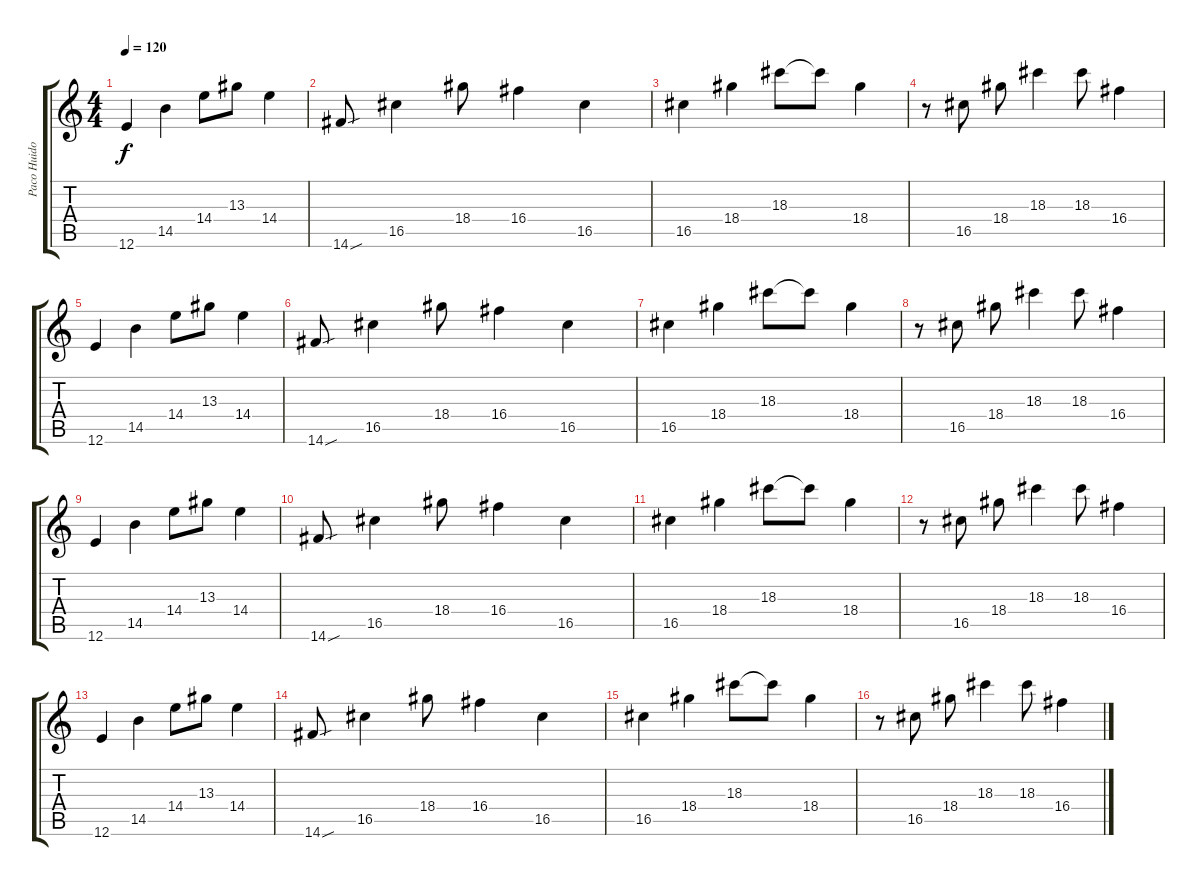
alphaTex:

\track ("Paco Huidobro" "Paco Huido") {instrument electricguitarjazz}
\staff {score tabs}
\tuning (E4 B3 G3 D3 A2 E2) {hide}
\ts (4 4)
\tempo 120
\clef g2
\ks c
12.6.4{dy f} 14.5.4 14.4.8 13.3.8 14.4.4 |
14.6{sou}.8 16.5.4 18.4.8 16.4.4 16.5.4 |
16.5.4 18.4.4 18.3.8 18.3{t}.8 18.4.4 |
r.8 16.5.8 18.4.8 18.3.4 18.3.8 16.4.4 |
12.6.4 14.5.4 14.4.8 13.3.8 14.4.4 |
14.6{sou}.8 16.5.4 18.4.8 16.4.4 16.5.4 |
16.5.4 18.4.4 18.3.8 18.3{t}.8 18.4.4 |
r.8 16.5.8 18.4.8 18.3.4 18.3.8 16.4.4 |
12.6.4 14.5.4 14.4.8 13.3.8 14.4.4 |
14.6{sou}.8 16.5.4 18.4.8 16.4.4 16.5.4 |
16.5.4 18.4.4 18.3.8 18.3{t}.8 18.4.4 |
r.8 16.5.8 18.4.8 18.3.4 18.3.8 16.4.4 |
12.6.4 14.5.4 14.4.8 13.3.8 14.4.4 |
14.6{sou}.8 16.5.4 18.4.8 16.4.4 16.5.4 |
16.5.4 18.4.4 18.3.8 18.3{t}.8 18.4.4 |
r.8 16.5.8 18.4.8 18.3.4 18.3.8 16.4.4
